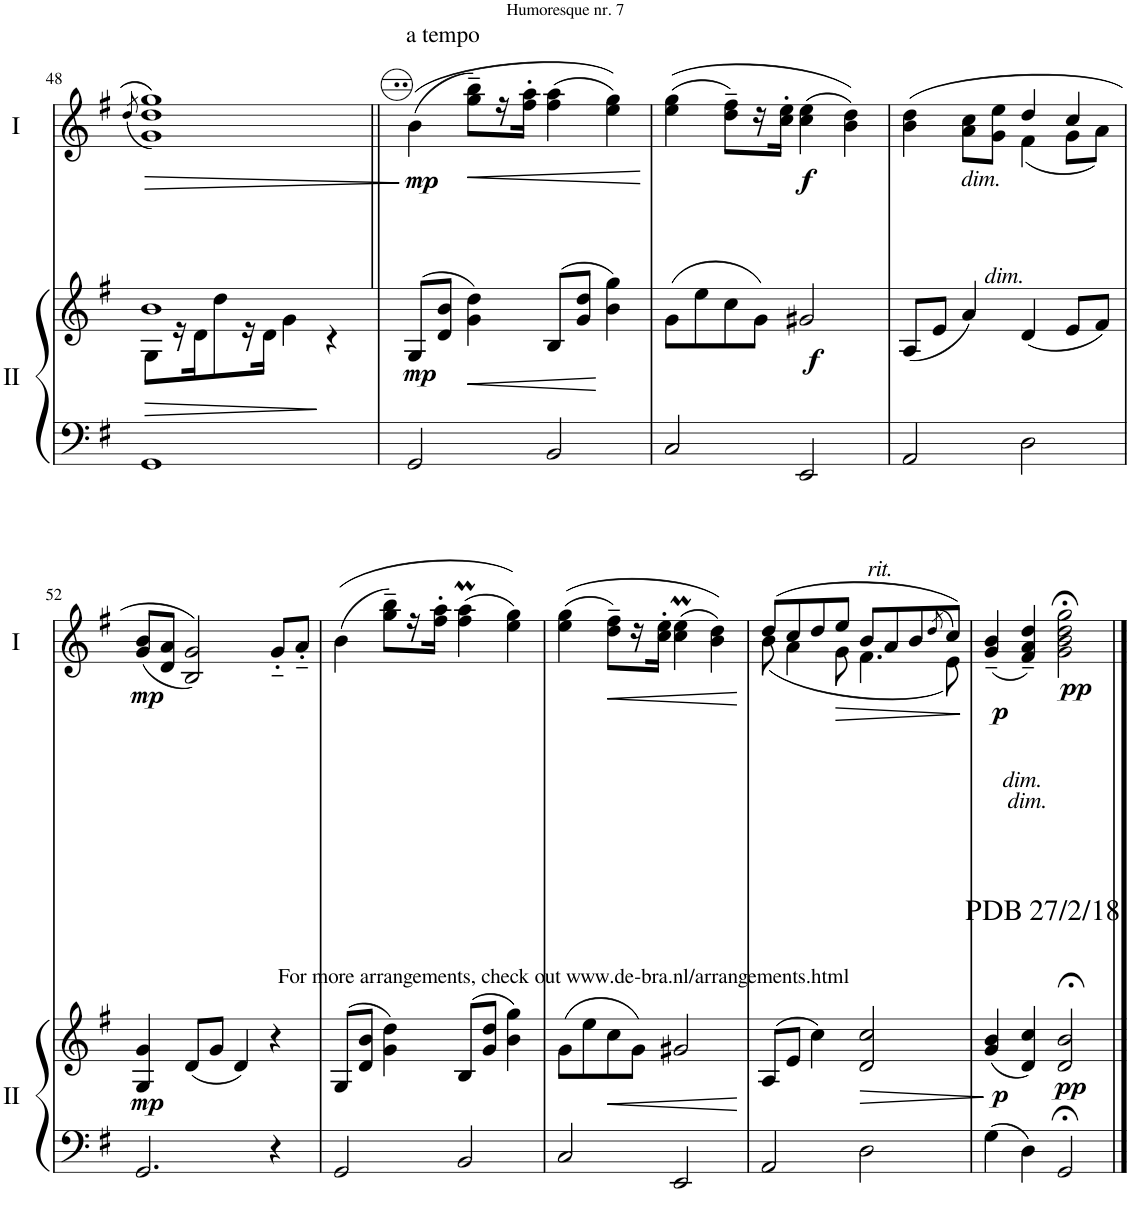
**kern	**kern	**dynam	**kern	**dynam
*part2	*part2	*part2	*part1	*part1
*staff3	*staff2	*staff2/3	*staff1	*staff1
*I"Acc. 2	*	*	*I"Acc. 1	*
!!LO:PB:g=z
*clefF4	*clefG2	*	*clefG2	*
*Trd7c12	*Trd7c12	*	*	*
*k[f#]	*k[f#]	*	*k[f#]	*
*M4/4	*M4/4	*	*M4/4	*
*met(c)	*met(c)	*	*met(c)	*
=48	=48	=48	=48	=48
.	.	.	(8qdd/	.
!	!	!LO:HP:b	!	!
*	*^	*	*	*
1GG	1b	8G\L	>	1g 1dd 1gg)	.
.	.	16r	.	.	.
.	.	16d\J	.	.	.
.	.	8dd\	.	.	.
.	.	16r	.	.	.
.	.	16d\JJ	.	.	.
.	.	4g\	.	.	.
.	.	4r	.	.	.
=49||	=49||	=49||	=49||	=49||	=49||
!	!	!	!	!LO:TX:a:t=a tempo	!
!	!	!	!LO:DY:b	!	!LO:DY:b
*	*v	*v	*	*	*
2GG/	(8G/L	mp	((4b\	mp
.	8d/ 8b/J	.	.	.
!	!	!LO:HP:b	!	!LO:HP:b
.	4g\ 4dd\)	<	8gg\~ 8bb\~L)	<
.	.	.	16r	.
.	.	.	16ff#\' 16aa\'JJ	.
2BB/	(8B/L	.	(4ff#\ 4aa\	.
.	8g/ 8dd/J	.	.	.
.	4b\ 4gg\)	]	4ee\ 4gg\))	.
=50	=50	=50	=50	=50
2C/	(8g\L	.	((4ee\ 4gg\	.
.	8ee\	.	.	.
.	8cc\	.	8dd\~ 8ff#\~L)	.
.	8g\J)	.	16r	.
.	.	.	16cc\' 16ee\'JJ	.
!	!	!LO:DY:b	!	!LO:DY:b
2EE/	2g#X/	f	(4cc\ 4ee\	f
.	.	.	4b\ 4dd\))	.
=51	=51	=51	=51	=51
*	*	*	*^	*
2AA/	(8A/L	.	(4b\ 4dd\	4ryy	.
.	8e/J	.	.	.	.
!	!	!	!LO:TX:b:i:t=dim.	!	!
.	4a/)	.	8a\ 8cc\L	4ryy	.
.	.	.	8g\ 8ee\J	.	.
!	!	!	!LO:TX:b:i:t=dim.	!	!
2D\	(4d/	.	4dd/	(4f#\	.
.	8e/L	.	4cc/	8g\L	.
.	8f#/J)	.	.	8a\J)	.
!!LO:LB:g=z
=52	=52	=52	=52	=52	=52
!	!	!LO:DY:b	!	!	!LO:DY:b
*	*	*	*v	*v	*
2.GG/	4G/ 4g/	mp	(8g/ 8b/L	mp
.	.	.	8d/ 8a/J	.
.	(8d/L	.	2B/ 2g/))	.
.	8g/J	.	.	.
.	4d/)	.	.	.
4r	4r	.	8g'~/L	.
.	.	.	8a'~/J	.
=53	=53	=53	=53	=53
2GG/	(8G/L	.	((4b\	.
.	8d/ 8b/J	.	.	.
.	4g\ 4dd\)	.	8gg\~ 8bb\~L)	.
.	.	.	16r	.
.	.	.	16ff#\' 16aa\'JJ	.
2BB/	(8B/L	.	(4ff#\M 4aa\M	.
.	8g/ 8dd/J	.	.	.
.	4b\ 4gg\)	.	4ee\ 4gg\))	.
=54	=54	=54	=54	=54
2C/	(8g\L	.	((4ee\ 4gg\	.
.	8ee\	.	.	.
!	!	!LO:HP:b	!	!LO:HP:b
.	8cc\	<	8dd\~ 8ff#\~L)	<
.	8g\J)	.	16r	.
.	.	.	16cc\' 16ee\'JJ	.
2EE/	2g#X/	.	(4cc\M 4ee\M	.
.	.	.	4b\ 4dd\))	.
.	.	[	.	[
=55	=55	=55	=55	=55
*	*	*	*^	*
2AA/	(8A/L	.	(8dd/L	(8b\	.
.	8e/J	.	8cc/	4a\	.
.	4cc\)	.	8dd/	.	.
.	.	.	8ee/J	8g\	.
!	!	!	!LO:TX:a:i:t=rit.	!	!
2D\	2d/ 2cc/	.	8b/L	4.f#\	.
.	.	.	8a/	.	.
.	.	.	8b/	.	.
.	.	.	(8qdd/	.	.
.	.	.	8cc/J))	8e\)	.
*	*	*	*v	*v	*
.	.	[	.	[
=56	=56	=56	=56	=56
!	!	!	!LO:TX:b:i:t=dim.	!
!	!	!LO:DY:b	!	!LO:DY:b
4G\	(4g/ 4b/	p	(4g/~ 4b/~	p
!	!	!	!LO:TX:b:i:t=dim.	!
4D\	4d/ 4cc/)	.	4f#/~ 4a/~ 4dd/~)	.
!	!	!	!LO:TX:b:t=PDB 27/2/18	!
!	!	!	!LO:TX:b:t=For more arrangements, check out www.de-bra.nl/arrangements.html	!
!	!	!LO:DY:b	!	!LO:DY:b
2GG;</	2d/;< 2b/;<	pp	2g\;< 2b\;< 2dd\;< 2gg\;<	pp
==	==	==	==	==
*-	*-	*-	*-	*-
